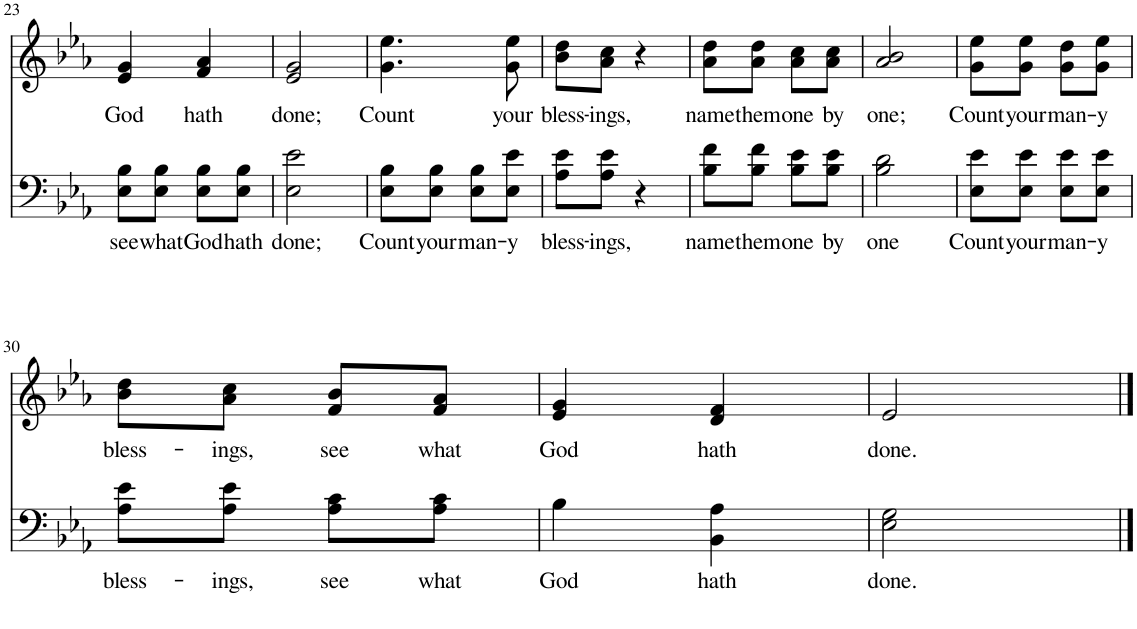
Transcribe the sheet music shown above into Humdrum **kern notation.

**kern	**text	**kern	**text
*part1	*part1	*part1	*part1
*staff2	*staff2	*staff1	*staff1
*I"Piano	*	*	*
*I'Pno.	*	*	*
!!LO:PB:g=z
*clefF4	*	*clefG2	*
*k[b-e-a-]	*	*k[b-e-a-]	*
*M2/4	*	*M2/4	*
=23	=23	=23	=23
!	!LO:LY:b	!	!LO:LY:b
8E-\ 8B-\L	see	4e-/ 4g/	God
!	!LO:LY:b	!	!
8E-\ 8B-\J	what	.	.
!	!LO:LY:b	!	!LO:LY:b
8E-\ 8B-\L	God	4f/ 4a-/	hath
!	!LO:LY:b	!	!
8E-\ 8B-\J	hath	.	.
=24	=24	=24	=24
!	!LO:LY:b	!	!LO:LY:b
2E-\ 2e-\	done;	2e-/ 2g/	done;
=25	=25	=25	=25
!	!LO:LY:b	!	!LO:LY:b
8E-\ 8B-\L	Count	4.g\ 4.ee-\	Count
!	!LO:LY:b	!	!
8E-\ 8B-\J	your	.	.
!	!LO:LY:b	!	!
8E-\ 8B-\L	man-	.	.
!	!LO:LY:b	!	!LO:LY:b
8E-\ 8e-\J	-y	8g\ 8ee-\	your
=26	=26	=26	=26
!	!LO:LY:b	!	!LO:LY:b
8A-\ 8e-\L	bless-	8b-\ 8dd\L	bless-
!	!LO:LY:b	!	!LO:LY:b
8A-\ 8e-\J	-ings,	8a-\ 8cc\J	-ings,
4r	.	4r	.
=27	=27	=27	=27
!	!LO:LY:b	!	!LO:LY:b
8B-\ 8f\L	name	8a-\ 8dd\L	name
!	!LO:LY:b	!	!LO:LY:b
8B-\ 8f\J	them	8a-\ 8dd\J	them
!	!LO:LY:b	!	!LO:LY:b
8B-\ 8e-\L	one	8a-\ 8cc\L	one
!	!LO:LY:b	!	!LO:LY:b
8B-\ 8e-\J	by	8a-\ 8cc\J	by
=28	=28	=28	=28
!	!LO:LY:b	!	!LO:LY:b
2B-\ 2d\	one	2a-/ 2b-/	one;
=29	=29	=29	=29
!	!LO:LY:b	!	!LO:LY:b
8E-\ 8e-\L	Count	8g\ 8ee-\L	Count
!	!LO:LY:b	!	!LO:LY:b
8E-\ 8e-\J	your	8g\ 8ee-\J	your
!	!LO:LY:b	!	!LO:LY:b
8E-\ 8e-\L	man-	8g\ 8dd\L	man-
!	!LO:LY:b	!	!LO:LY:b
8E-\ 8e-\J	-y	8g\ 8ee-\J	-y
!!LO:LB:g=z
=30	=30	=30	=30
!	!LO:LY:b	!	!LO:LY:b
8A-\ 8e-\L	bless-	8b-\ 8dd\L	bless-
!	!LO:LY:b	!	!LO:LY:b
8A-\ 8e-\J	-ings,	8a-\ 8cc\J	-ings,
!	!LO:LY:b	!	!LO:LY:b
8A-\ 8c\L	see	8f/ 8b-/L	see
!	!LO:LY:b	!	!LO:LY:b
8A-\ 8c\J	what	8f/ 8a-/J	what
=31	=31	=31	=31
!	!LO:LY:b	!	!LO:LY:b
4B-\	God	4e-/ 4g/	God
!	!LO:LY:b	!	!LO:LY:b
4BB-\ 4A-\	hath	4d/ 4f/	hath
=32	=32	=32	=32
!	!LO:LY:b	!	!LO:LY:b
2E-\ 2G\	done.	2e-/	done.
==	==	==	==
*-	*-	*-	*-
